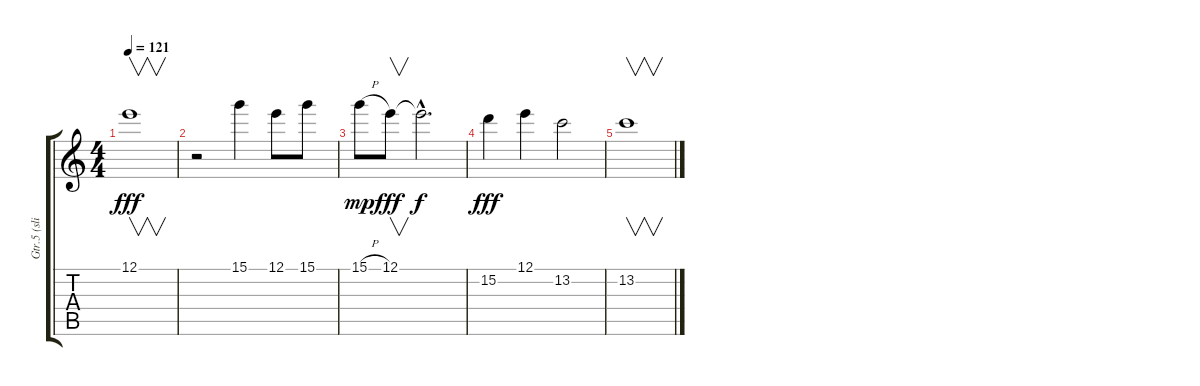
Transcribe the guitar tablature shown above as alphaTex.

\track ("Gtr.5 (slight dist.) - John" "Gtr.5 (sli") {instrument distortionguitar}
\staff {score tabs}
\tuning (E4 B3 G3 D3 A2 E2) {hide}
\ts (4 4)
\tempo 121
\clef g2
\ks c
12.1.1{v dy fff} |
r.2 15.1.4 12.1.8 15.1.8 |
15.1{h}.8{dy mp} 12.1.8{v dy fff} 12.1{hac t}.2{d dy f} |
15.2.4{dy fff} 12.1.4 13.2.2 |
13.2.1{v}
